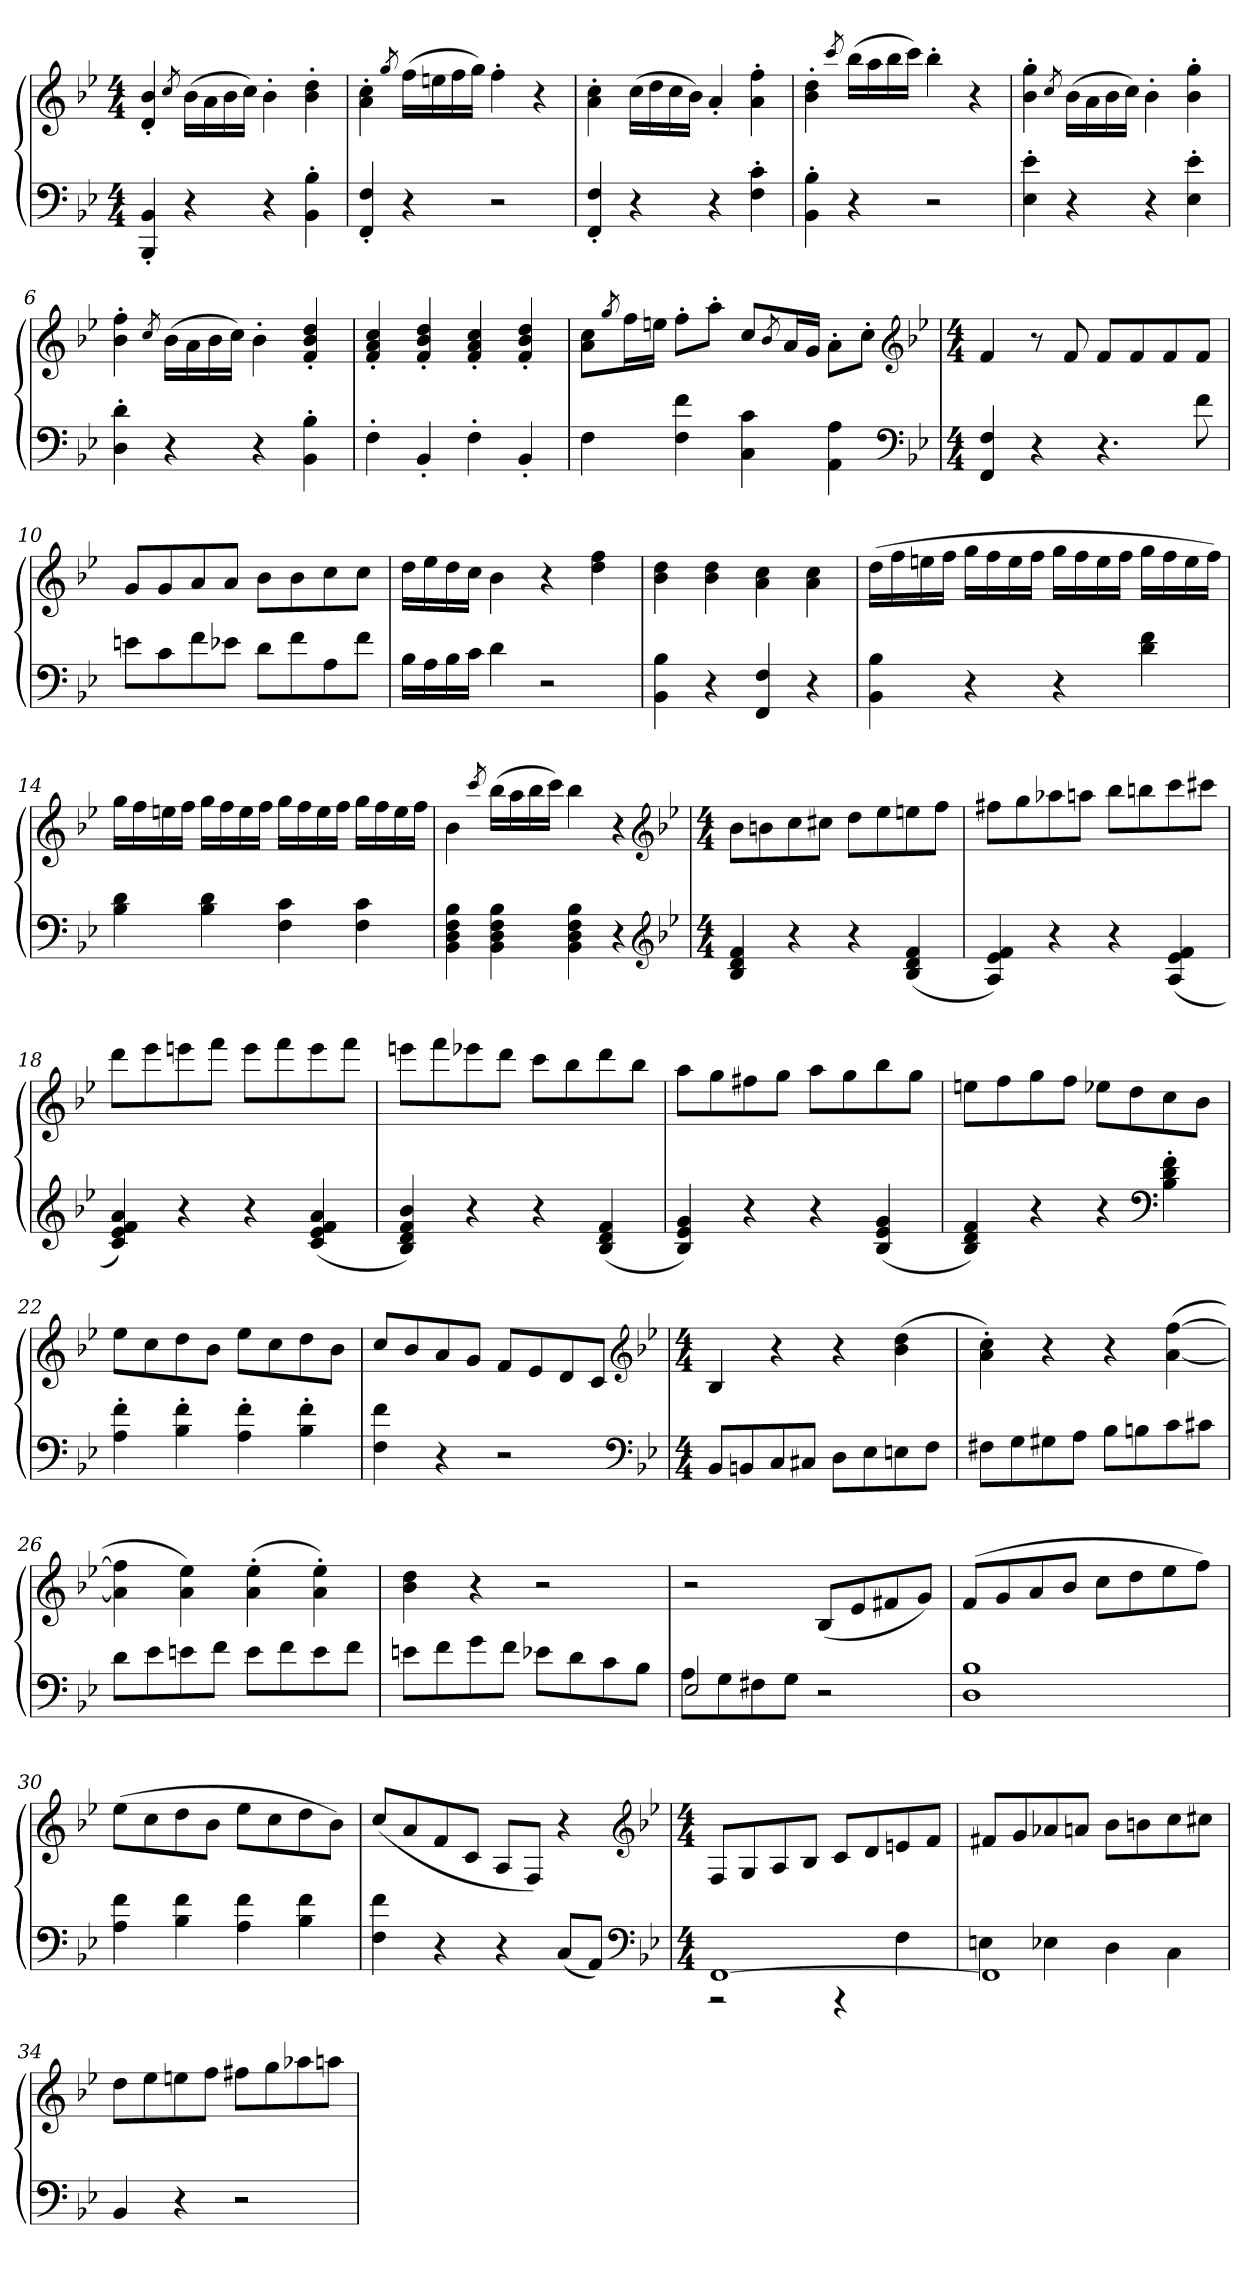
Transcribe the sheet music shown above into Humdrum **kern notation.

**kern	**kern
*part1	*part1
*staff2	*staff1
*clefF4	*clefG2
*k[b-e-]	*k[b-e-]
*B-:	*B-:
*M4/4	*M4/4
=1	=1
4BBB-' 4BB-'	4d' 4b-'
.	8qcc
4r	(16b-LL
.	16a
.	16b-
.	16ccJJ)
4r	4b-'
4BB-' 4B-'	4b-' 4dd'
=2	=2
4FF' 4F'	4a' 4cc'
.	8qgg
4r	(16ffLL
.	16een
.	16ff
.	16ggJJ)
2r	4ff'
.	4r
=3	=3
4FF' 4F'	4a' 4cc'
4r	(16ccLL
.	16dd
.	16cc
.	16b-JJ)
4r	4a'
4F' 4c'	4a' 4ff'
=4	=4
4BB-' 4B-'	4b-' 4dd'
.	8qccc
4r	(16bb-LL
.	16aa
.	16bb-
.	16cccJJ)
2r	4bb-'
.	4r
=5	=5
4E-' 4e-'	4b-' 4gg'
.	8qcc
4r	(16b-LL
.	16a
.	16b-
.	16ccJJ)
4r	4b-'
4E-' 4e-'	4b-' 4gg'
=6	=6
4D' 4d'	4b-' 4ff'
.	8qcc
4r	(16b-LL
.	16a
.	16b-
.	16ccJJ)
4r	4b-'
4BB-' 4B-'	4f' 4b-' 4dd'
=7	=7
4F'	4f' 4a' 4cc'
4BB-'	4f' 4b-' 4dd'
4F'	4f' 4a' 4cc'
4BB-'	4f' 4b-' 4dd'
=8	=8
4F	8a 8ccL
.	8qgg
.	16ffL
.	16eenJJ
4F 4f	8ff'L
.	8aa'J
4C 4c	8ccL
.	8qb-
.	16aL
.	16gJJ
4AA 4A	8a'L
.	8cc'J
*clefF4	*clefG2
*k[b-e-]	*k[b-e-]
*B-:	*B-:
=9	=9
*M4/4	*M4/4
4FF 4F	4f
4r	8r
.	8f
4.r	8fL
.	8f
.	8f
8f	8fJ
=10	=10
8enL	8gL
8c	8g
8f	8a
8e-XJ	8aJ
8dL	8b-L
8f	8b-
8A	8cc
8fJ	8ccJ
=11	=11
16B-LL	16ddLL
16A	16ee-
16B-	16dd
16cJJ	16ccJJ
4d	4b-
2r	4r
.	4dd 4ff
=12	=12
4BB- 4B-	4b- 4dd
4r	4b- 4dd
4FF 4F	4a 4cc
4r	4a 4cc
=13	=13
4BB- 4B-	(16ddLL
.	16ff
.	16een
.	16ffJJ
4r	16ggLL
.	16ff
.	16ee
.	16ffJJ
4r	16ggLL
.	16ff
.	16ee
.	16ffJJ
4d 4f	16ggLL
.	16ff
.	16ee
.	16ffJJ)
=14	=14
4B- 4d	16ggLL
.	16ff
.	16een
.	16ffJJ
4B- 4d	16ggLL
.	16ff
.	16ee
.	16ffJJ
4F 4c	16ggLL
.	16ff
.	16ee
.	16ffJJ
4F 4c	16ggLL
.	16ff
.	16ee
.	16ffJJ
=15	=15
4BB- 4D 4F 4B-	4b-
.	8qccc
4BB- 4D 4F 4B-	(16bb-LL
.	16aa
.	16bb-
.	16cccJJ)
4BB- 4D 4F 4B-	4bb-
4r	4r
*clefG2	*clefG2
*k[b-e-]	*k[b-e-]
*B-:	*B-:
=16	=16
*M4/4	*M4/4
4B- 4d 4f	8b-L
.	8bn
4r	8cc
.	8cc#XJ
4r	8ddL
.	8ee-
(4B- 4d 4f	8een
.	8ffJ
=17	=17
4A 4e- 4f)	8ff#XL
.	8gg
4r	8aa-X
.	8aanJ
4r	8bb-L
.	8bbn
(4A 4e- 4f	8ccc
.	8ccc#XJ
=18	=18
4c 4e- 4f 4a)	8dddL
.	8eee-
4r	8eeen
.	8fffJ
4r	8eeeL
.	8fff
(4c 4e- 4f 4a	8eee
.	8fffJ
=19	=19
4B- 4d 4f 4b-)	8eeenL
.	8fff
4r	8eee-X
.	8dddJ
4r	8cccL
.	8bb-
(4B- 4d 4f	8ddd
.	8bb-J
=20	=20
4B- 4e- 4g)	8aaL
.	8gg
4r	8ff#X
.	8ggJ
4r	8aaL
.	8gg
(4B- 4e- 4g	8bb-
.	8ggJ
=21	=21
4B- 4d 4f)	8eenL
.	8ff
4r	8gg
.	8ffJ
4r	8ee-XL
.	8dd
*clefF4	*
4B-' 4d' 4f'	8cc
.	8b-J
=22	=22
4A' 4f'	8ee-L
.	8cc
4B-' 4f'	8dd
.	8b-J
4A' 4f'	8ee-L
.	8cc
4B-' 4f'	8dd
.	8b-J
=23	=23
4F 4f	8ccL
.	8b-
4r	8a
.	8gJ
2r	8fL
.	8e-
.	8d
.	8cJ
*clefF4	*clefG2
*k[b-e-]	*k[b-e-]
*B-:	*B-:
=24	=24
*M4/4	*M4/4
8BB-L	4B-
8BBn	.
8C	4r
8C#XJ	.
8DL	4r
8E-	.
8En	(4b- 4dd
8FJ	.
=25	=25
8F#XL	4a' 4cc')
8G	.
8G#X	4r
8AJ	.
8B-L	4r
8Bn	.
8c	([4a [4ff
8c#XJ	.
=26	=26
8dL	4a] 4ff]
8e-	.
8en	4a 4ee-)
8fJ	.
8eL	(4a' 4ee-'
8f	.
8e	4a' 4ee-')
8fJ	.
=27	=27
8enL	4b- 4dd
8f	.
8g	4r
8fJ	.
8e-XL	2r
8d	.
8c	.
8B-J	.
=28	=28
*^	*
2E-	8AL	2r
.	8G	.
.	8F#X	.
.	8GJ	.
2r	2ryy	(8B-L
.	.	8e-
.	.	8f#X
.	.	8gJ)
*v	*v	*
=29	=29
1D 1B-	(8fL
.	8g
.	8a
.	8b-J
.	8ccL
.	8dd
.	8ee-
.	8ffJ)
=30	=30
4A 4f	(8ee-L
.	8cc
4B- 4f	8dd
.	8b-J
4A 4f	8ee-L
.	8cc
4B- 4f	8dd
.	8b-J)
=31	=31
4F 4f	(8ccL
.	8a
4r	8f
.	8cJ
4r	8AL
.	8FJ)
(8CL	4r
8AAJ)	.
*clefF4	*clefG2
*k[b-e-]	*k[b-e-]
*B-:	*B-:
=32	=32
*M4/4	*M4/4
*^	*
[1FF	2r	8FL
.	.	8G
.	.	8A
.	.	8B-J
.	4r	8cL
.	.	8d
.	4F	8en
.	.	8fJ
=33	=33	=33
1FF]	4En	8f#XL
.	.	8g
.	4E-X	8a-X
.	.	8anJ
.	4D	8b-L
.	.	8bn
.	4C	8cc
.	.	8cc#XJ
*v	*v	*
=34	=34
4BB-	8ddL
.	8ee-
4r	8een
.	8ffJ
2r	8ff#XL
.	8gg
.	8aa-X
.	8aanJ
=	=
*-	*-
